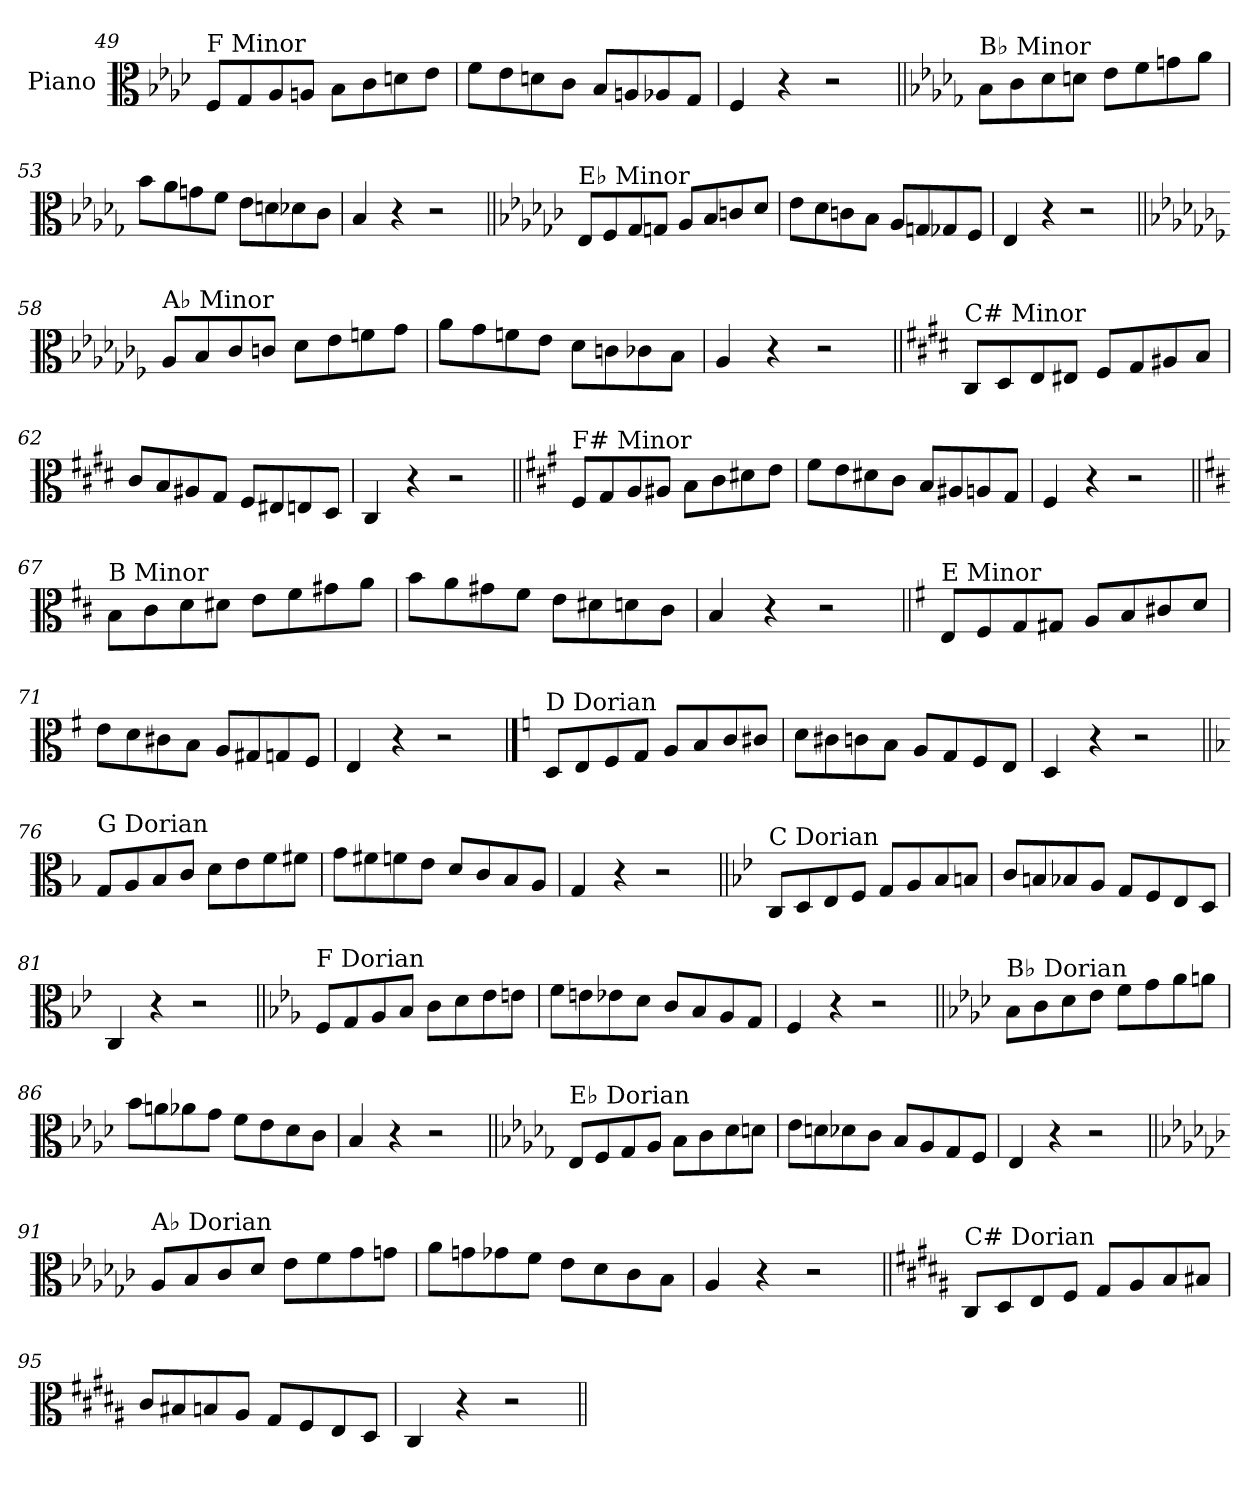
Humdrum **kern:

**kern
*part1
*staff1
*I"Piano
*I'Pno.
!!LO:LB:g=z
*clefC3
*k[b-e-a-d-]
=49
!LO:TX:a:t=F Minor
8F/L
8G/
8A-/
8An/J
8B-\L
8c\
8dn\
8e-\J
=50
8f\L
8e-\
8dn\
8c\J
8B-/L
8An/
8A-X/
8G/J
=51
4F/
4r
2r
=52||
*k[b-e-a-d-g-]
!LO:TX:a:t=B♭ Minor
8B-\L
8c\
8d-\
8dn\J
8e-\L
8f\
8gn\
8a-\J
=53
8b-\L
8a-\
8gn\
8f\J
8e-\L
8dn\
8d-X\
8c\J
=54
4B-/
4r
2r
!!LO:LB:g=z
=55||
*k[b-e-a-d-g-c-]
!LO:TX:a:t=E♭ Minor
8E-/L
8F/
8G-/
8Gn/J
8A-/L
8B-/
8cn/
8d-/J
=56
8e-\L
8d-\
8cn\
8B-\J
8A-/L
8Gn/
8G-X/
8F/J
=57
4E-/
4r
2r
=58||
*k[b-e-a-d-g-c-f-]
!LO:TX:a:t=A♭ Minor
8A-/L
8B-/
8c-/
8cn/J
8d-\L
8e-\
8fn\
8g-\J
=59
8a-\L
8g-\
8fn\
8e-\J
8d-\L
8cn\
8c-X\
8B-\J
=60
4A-/
4r
2r
!!LO:LB:g=z
=61||
*k[f#c#g#d#]
!LO:TX:a:t=C# Minor
8C#/L
8D#/
8E/
8E#X/J
8F#/L
8G#/
8A#X/
8B/J
=62
8c#/L
8B/
8A#X/
8G#/J
8F#/L
8E#X/
8En/
8D#/J
=63
4C#/
4r
2r
=64||
*k[f#c#g#]
!LO:TX:a:t=F# Minor
8F#/L
8G#/
8A/
8A#X/J
8B\L
8c#\
8d#X\
8e\J
=65
8f#\L
8e\
8d#X\
8c#\J
8B/L
8A#X/
8An/
8G#/J
=66
4F#/
4r
2r
!!LO:LB:g=z
=67||
*k[f#c#]
!LO:TX:a:t=B Minor
8B\L
8c#\
8d\
8d#X\J
8e\L
8f#\
8g#X\
8a\J
=68
8b\L
8a\
8g#X\
8f#\J
8e\L
8d#X\
8dn\
8c#\J
=69
4B/
4r
2r
=70||
*k[f#]
!LO:TX:a:t=E Minor
8E/L
8F#/
8G/
8G#X/J
8A/L
8B/
8c#X/
8d/J
=71
8e\L
8d\
8c#X\
8B\J
8A/L
8G#X/
8Gn/
8F#/J
=72
4E/
4r
2r
!!LO:PB:g=z
==73
*k[]
!LO:TX:a:t=D Dorian
8D/L
8E/
8F/
8G/J
8A/L
8B/
8c/
8c#X/J
=74
8d\L
8c#X\
8cn\
8B\J
8A/L
8G/
8F/
8E/J
=75
4D/
4r
2r
=76||
*k[b-]
!LO:TX:a:t=G Dorian
8G/L
8A/
8B-/
8c/J
8d\L
8e\
8f\
8f#X\J
=77
8g\L
8f#X\
8fn\
8e\J
8d/L
8c/
8B-/
8A/J
=78
4G/
4r
2r
!!LO:LB:g=z
=79||
*k[b-e-]
!LO:TX:a:t=C Dorian
8C/L
8D/
8E-/
8F/J
8G/L
8A/
8B-/
8Bn/J
=80
8c/L
8Bn/
8B-X/
8A/J
8G/L
8F/
8E-/
8D/J
=81
4C/
4r
2r
=82||
*k[b-e-a-]
!LO:TX:a:t=F Dorian
8F/L
8G/
8A-/
8B-/J
8c\L
8d\
8e-\
8en\J
=83
8f\L
8en\
8e-X\
8d\J
8c/L
8B-/
8A-/
8G/J
=84
4F/
4r
2r
!!LO:LB:g=z
=85||
*k[b-e-a-d-]
!LO:TX:a:t=B♭ Dorian
8B-\L
8c\
8d-\
8e-\J
8f\L
8g\
8a-\
8an\J
=86
8b-\L
8an\
8a-X\
8g\J
8f\L
8e-\
8d-\
8c\J
=87
4B-/
4r
2r
=88||
*k[b-e-a-d-g-]
!LO:TX:a:t=E♭ Dorian
8E-/L
8F/
8G-/
8A-/J
8B-\L
8c\
8d-\
8dn\J
=89
8e-\L
8dn\
8d-X\
8c\J
8B-/L
8A-/
8G-/
8F/J
=90
4E-/
4r
2r
!!LO:LB:g=z
=91||
*k[b-e-a-d-g-c-]
!LO:TX:a:t=A♭ Dorian
8A-/L
8B-/
8c-/
8d-/J
8e-\L
8f\
8g-\
8gn\J
=92
8a-\L
8gn\
8g-X\
8f\J
8e-\L
8d-\
8c-\
8B-\J
=93
4A-/
4r
2r
=94||
*k[f#c#g#d#a#]
!LO:TX:a:t=C# Dorian
8C#/L
8D#/
8E/
8F#/J
8G#/L
8A#/
8B/
8B#X/J
=95
8c#/L
8B#X/
8Bn/
8A#/J
8G#/L
8F#/
8E/
8D#/J
=96
4C#/
4r
2r
=||
*-
